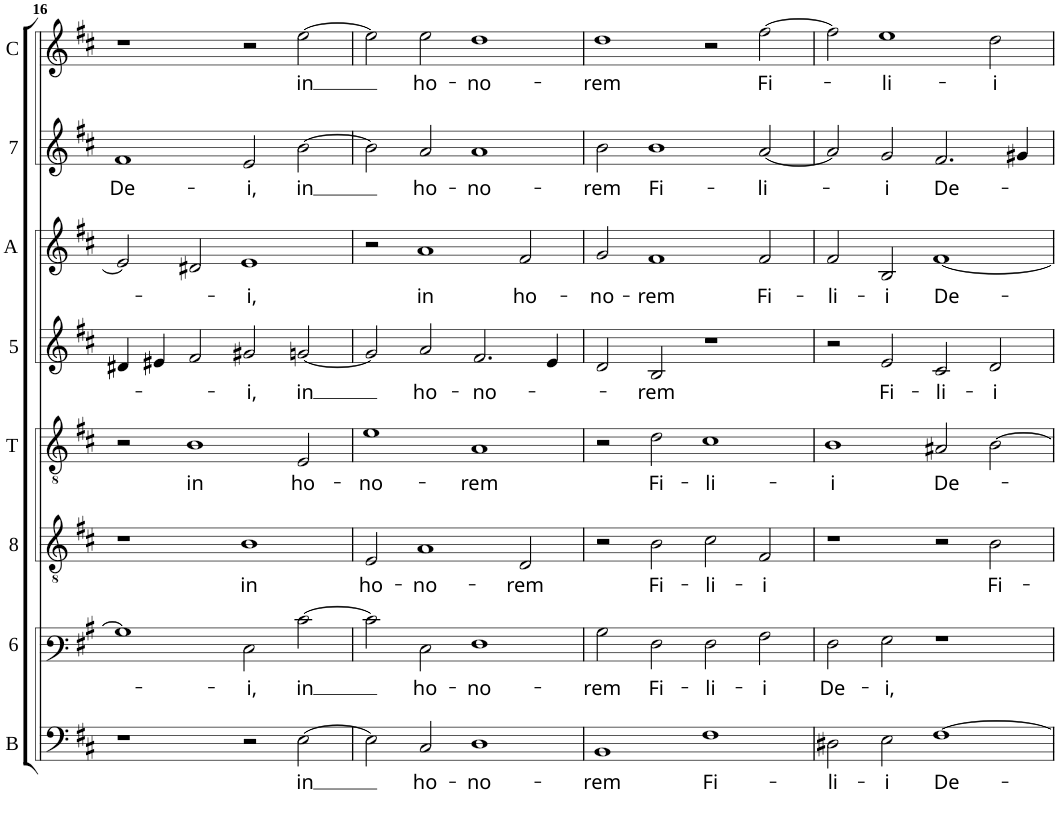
**kern	**text	**kern	**text	**kern	**text	**kern	**text	**kern	**text	**kern	**text	**kern	**text	**kern	**text
*part8	*part8	*part7	*part7	*part6	*part6	*part5	*part5	*part4	*part4	*part3	*part3	*part2	*part2	*part1	*part1
*staff8	*staff8	*staff7	*staff7	*staff6	*staff6	*staff5	*staff5	*staff4	*staff4	*staff3	*staff3	*staff2	*staff2	*staff1	*staff1
*I"Basis	*	*I"Sexta	*	*I"Octava	*	*I"Tenor	*	*I"Quinta	*	*I"Altus	*	*I"Septima	*	*I"Cantus	*
*I'B	*	*	*	*	*	*I'T	*	*	*	*I'A	*	*	*	*I'C	*
!!LO:PB:g=z
*clefF4	*	*clefF3	*	*clefGv2	*	*clefGv2	*	*clefG2	*	*clefG2	*	*clefG2	*	*clefG2	*
*k[f#c#]	*	*k[f#c#]	*	*k[f#c#]	*	*k[f#c#]	*	*k[f#c#]	*	*k[f#c#]	*	*k[f#c#]	*	*k[f#c#]	*
*D:	*	*D:	*	*D:	*	*D:	*	*D:	*	*D:	*	*D:	*	*D:	*
*M4/2	*	*M4/2	*	*M4/2	*	*M4/2	*	*M4/2	*	*M4/2	*	*M4/2	*	*M4/2	*
=16	=16	=16	=16	=16	=16	=16	=16	=16	=16	=16	=16	=16	=16	=16	=16
!	!	!	!	!	!	!	!	!	!	!	!	!	!LO:LY:b	!	!
1r	.	1B]	.	1r	.	2r	.	4d#X/	.	2e/]	.	1f#	De-	1r	.
.	.	.	.	.	.	.	.	4e#X/	.	.	.	.	.	.	.
!	!	!	!	!	!	!	!LO:LY:b	!	!	!	!	!	!	!	!
.	.	.	.	.	.	1B	in	2f#/	.	2d#X/	.	.	.	.	.
!	!	!	!LO:LY:b	!	!LO:LY:b	!	!	!	!LO:LY:b	!	!LO:LY:b	!	!LO:LY:b	!	!
2r	.	2E\	-i,	1B	in	.	.	2g#X/	-i,	1e	-i,	2e/	-i,	2r	.
!	!LO:LY:b	!	!LO:LY:b	!	!	!	!LO:LY:b	!	!LO:LY:b	!	!	!	!LO:LY:b	!	!LO:LY:b
[2E\	in	[2e\	in	.	.	2E/	ho-	[2gn/	in	.	.	[2b\	in	[2ee\	in
=17	=17	=17	=17	=17	=17	=17	=17	=17	=17	=17	=17	=17	=17	=17	=17
!	!	!	!	!	!LO:LY:b	!	!LO:LY:b	!	!	!	!	!	!	!	!
2E\]	.	2e\]	.	2E/	ho-	1e	-no-	2g/]	.	2r	.	2b\]	.	2ee\]	.
!	!LO:LY:b	!	!LO:LY:b	!	!LO:LY:b	!	!	!	!LO:LY:b	!	!LO:LY:b	!	!LO:LY:b	!	!LO:LY:b
2C#/	ho-	2E\	ho-	1A	-no-	.	.	2a/	ho-	1a	in	2a/	ho-	2ee\	ho-
!	!LO:LY:b	!	!LO:LY:b	!	!	!	!LO:LY:b	!	!LO:LY:b	!	!	!	!LO:LY:b	!	!LO:LY:b
1D	-no-	1F#	-no-	.	.	1A	-rem	2.f#/	-no-	.	.	1a	-no-	1dd	-no-
!	!	!	!	!	!LO:LY:b	!	!	!	!	!	!LO:LY:b	!	!	!	!
.	.	.	.	2D/	-rem	.	.	.	.	2f#/	ho-	.	.	.	.
.	.	.	.	.	.	.	.	4e/	.	.	.	.	.	.	.
=18	=18	=18	=18	=18	=18	=18	=18	=18	=18	=18	=18	=18	=18	=18	=18
!	!LO:LY:b	!	!LO:LY:b	!	!	!	!	!	!	!	!LO:LY:b	!	!LO:LY:b	!	!LO:LY:b
1BB	-rem	2B\	-rem	2r	.	2r	.	2d/	.	2g/	-no-	2b\	-rem	1dd	-rem
!	!	!	!LO:LY:b	!	!LO:LY:b	!	!LO:LY:b	!	!LO:LY:b	!	!LO:LY:b	!	!LO:LY:b	!	!
.	.	2F#\	Fi-	2B\	Fi-	2d\	Fi-	2B/	-rem	1f#	-rem	1b	Fi-	.	.
!	!LO:LY:b	!	!LO:LY:b	!	!LO:LY:b	!	!LO:LY:b	!	!	!	!	!	!	!	!
1F#	Fi-	2F#\	-li-	2c#\	-li-	1c#	-li-	1r	.	.	.	.	.	2r	.
!	!	!	!LO:LY:b	!	!LO:LY:b	!	!	!	!	!	!LO:LY:b	!	!LO:LY:b	!	!LO:LY:b
.	.	2A\	-i	2F#/	-i	.	.	.	.	2f#/	Fi-	[2a/	-li-	[2ff#\	Fi-
=19	=19	=19	=19	=19	=19	=19	=19	=19	=19	=19	=19	=19	=19	=19	=19
!	!LO:LY:b	!	!LO:LY:b	!	!	!	!LO:LY:b	!	!	!	!LO:LY:b	!	!	!	!
2D#X\	-li-	2F#\	De-	1r	.	1B	-i	2r	.	2f#/	-li-	2a/]	.	2ff#\]	.
!	!LO:LY:b	!	!LO:LY:b	!	!	!	!	!	!LO:LY:b	!	!LO:LY:b	!	!LO:LY:b	!	!LO:LY:b
2E\	-i	2G\	-i,	.	.	.	.	2e/	Fi-	2B/	-i	2g/	-i	1ee	-li-
!	!LO:LY:b	!	!	!	!	!	!LO:LY:b	!	!LO:LY:b	!	!LO:LY:b	!	!LO:LY:b	!	!
[1F#	De-	1r	.	2r	.	2A#X/	De-	2c#/	-li-	[1f#	De-	2.f#/	De-	.	.
!	!	!	!	!	!LO:LY:b	!	!	!	!LO:LY:b	!	!	!	!	!	!LO:LY:b
.	.	.	.	2B\	Fi-	[2B\	.	2d/	-i	.	.	.	.	2dd\	-i
.	.	.	.	.	.	.	.	.	.	.	.	4g#X/	.	.	.
=	=	=	=	=	=	=	=	=	=	=	=	=	=	=	=
*-	*-	*-	*-	*-	*-	*-	*-	*-	*-	*-	*-	*-	*-	*-	*-
